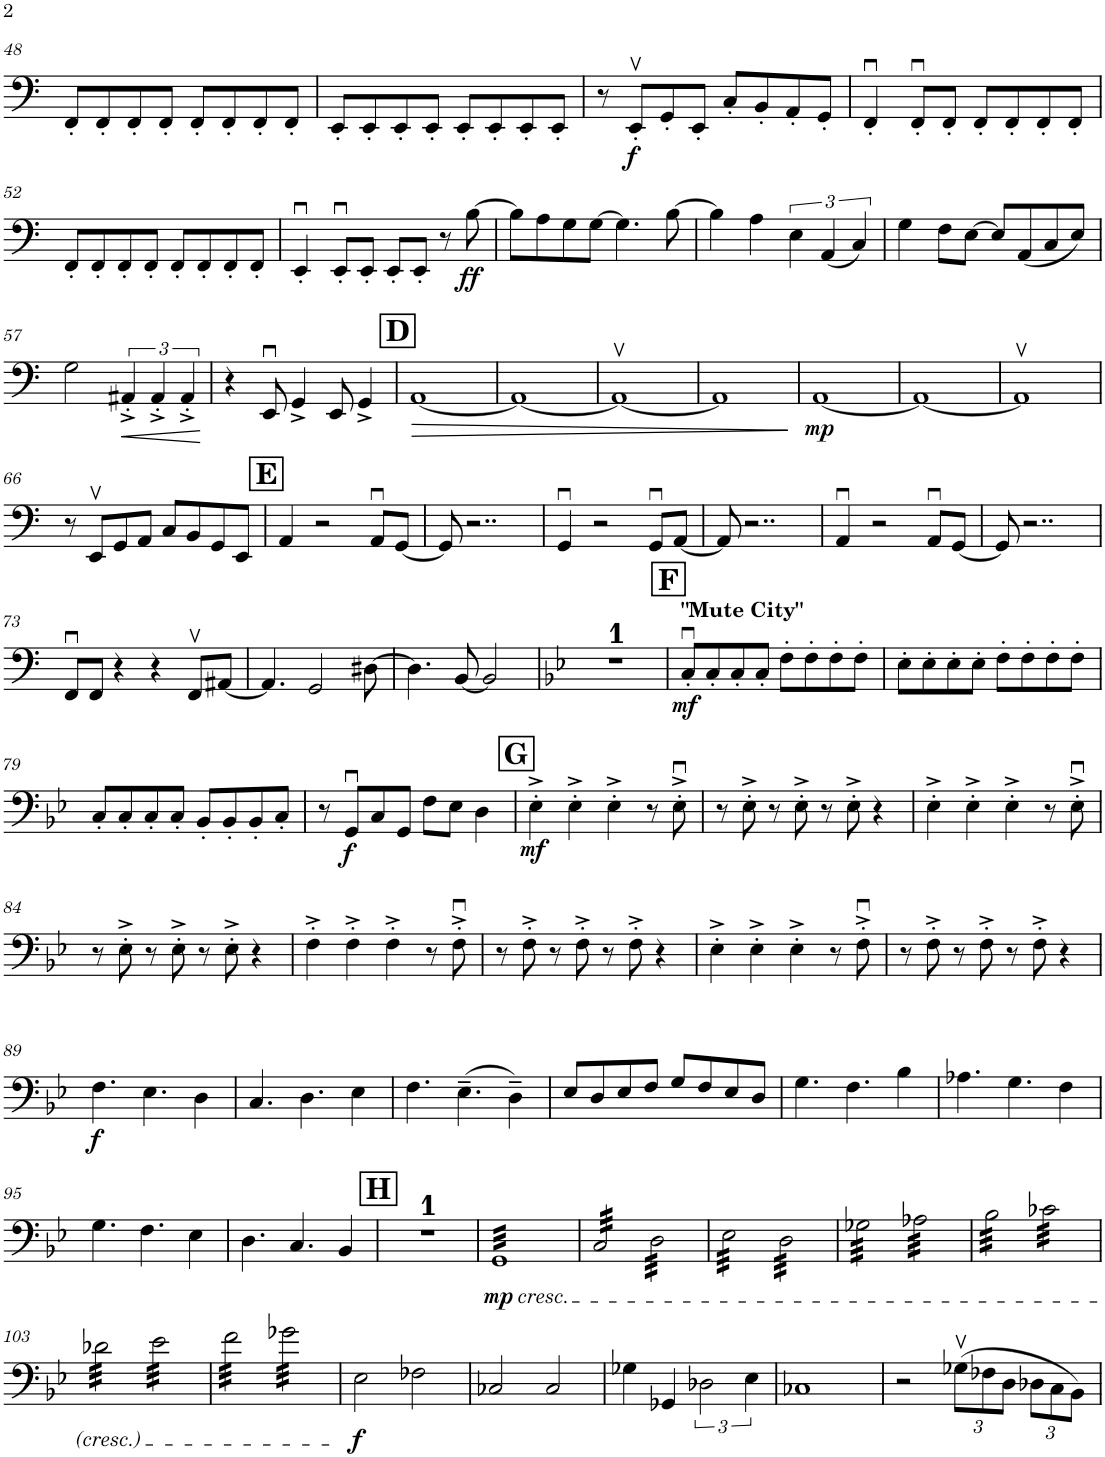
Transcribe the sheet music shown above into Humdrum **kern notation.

**kern	**dynam
*part1	*part1
*staff1	*staff1
*I"Violoncellos	*
*I'Vcs.	*
!!LO:PB:g=z
*clefF4	*
*k[]	*
*M4/4	*
=48	=48
8FF'/L	.
8FF'/	.
8FF'/	.
8FF'/J	.
8FF'/L	.
8FF'/	.
8FF'/	.
8FF'/J	.
=49	=49
8EE'/L	.
8EE'/	.
8EE'/	.
8EE'/J	.
8EE'/L	.
8EE'/	.
8EE'/	.
8EE'/J	.
=50	=50
8r	.
!	!LO:DY:b
8EEv'/L	f
8GG'/	.
8EE'/J	.
8C'/L	.
8BB'/	.
8AA'/	.
8GG'/J	.
=51	=51
4FFu'/	.
8FFu'/L	.
8FF'/J	.
8FF'/L	.
8FF'/	.
8FF'/	.
8FF'/J	.
!!LO:LB:g=z
=52	=52
8FF'/L	.
8FF'/	.
8FF'/	.
8FF'/J	.
8FF'/L	.
8FF'/	.
8FF'/	.
8FF'/J	.
=53	=53
4EEu'/	.
8EEu'/L	.
8EE'/J	.
8EE'/L	.
8EE'/J	.
8r	.
!	!LO:DY:b
[8B\	ff
=54	=54
8B\L]	.
8A\	.
8G\	.
[8G\J	.
4.G\]	.
[8B\	.
=55	=55
4B\]	.
4A\	.
6E\	.
(6AA/	.
6C/)	.
=56	=56
4G\	.
8F\L	.
[8E\J	.
8E/L]	.
(8AA/	.
8C/	.
8E/J)	.
!!LO:LB:g=z
=57	=57
2G\	.
!	!LO:HP:b
6AA#X'^/	<
6AA#'^/	.
6AA#'^/	.
.	[
=58	=58
4r	.
8EEu/	.
4GG^/	.
8EE/	.
4GG^/	.
!!LO:REH:place=s1:a:B:cj:fs=14:t=D
=59	=59
!	!LO:HP:b
[1AA	>
=60	=60
1AA_	.
=61	=61
1AAv_	.
=62	=62
1AA]	.
.	]
=63	=63
!	!LO:DY:b
[1AA	mp
=64	=64
1AA_	.
=65	=65
1AAv]	.
!!LO:LB:g=z
=66	=66
8r	.
8EEv/L	.
8GG/	.
8AA/J	.
8C/L	.
8BB/	.
8GG/	.
8EE/J	.
!!LO:REH:place=s1:a:B:cj:fs=14:t=E
=67	=67
4AA/	.
2r	.
8AAu/L	.
[8GG/J	.
=68	=68
8GG/]	.
2..r	.
=69	=69
4GGu/	.
2r	.
8GGu/L	.
[8AA/J	.
=70	=70
8AA/]	.
2..r	.
=71	=71
4AAu/	.
2r	.
8AAu/L	.
[8GG/J	.
=72	=72
8GG/]	.
2..r	.
!!LO:LB:g=z
=73	=73
8FFu/L	.
8FF/J	.
4r	.
4r	.
8FFv/L	.
[8AA#X/J	.
=74	=74
4.AA#/]	.
2GG/	.
[8D#X\	.
=75	=75
4.D#\]	.
[8BB/	.
2BB/]	.
=76	=76
*k[b-e-]	*
1r	.
!!LO:REH:place=s1:a:B:cj:fs=14:t=F
=77	=77
!LO:TX:a:B:t="Mute City"	!
!	!LO:DY:b
8Cu'/L	mf
8C'/	.
8C'/	.
8C'/J	.
8F'\L	.
8F'\	.
8F'\	.
8F'\J	.
=78	=78
8E-'\L	.
8E-'\	.
8E-'\	.
8E-'\J	.
8F'\L	.
8F'\	.
8F'\	.
8F'\J	.
!!LO:LB:g=z
=79	=79
8C'/L	.
8C'/	.
8C'/	.
8C'/J	.
8BB-'/L	.
8BB-'/	.
8BB-'/	.
8C'/J	.
=80	=80
8r	.
!	!LO:DY:b
8GGu/L	f
8C/	.
8GG/J	.
8F\L	.
8E-\J	.
4D\	.
!!LO:REH:place=s1:a:B:cj:fs=14:t=G
=81	=81
!	!LO:DY:b
4E-'^\	mf
4E-'^\	.
4E-'^\	.
8r	.
8E-u'^\	.
=82	=82
8r	.
8E-'^\	.
8r	.
8E-'^\	.
8r	.
8E-'^\	.
4r	.
=83	=83
4E-'^\	.
4E-'^\	.
4E-'^\	.
8r	.
8E-u'^\	.
!!LO:LB:g=z
=84	=84
8r	.
8E-'^\	.
8r	.
8E-'^\	.
8r	.
8E-'^\	.
4r	.
=85	=85
4F'^\	.
4F'^\	.
4F'^\	.
8r	.
8Fu'^\	.
=86	=86
8r	.
8F'^\	.
8r	.
8F'^\	.
8r	.
8F'^\	.
4r	.
=87	=87
4E-'^\	.
4E-'^\	.
4E-'^\	.
8r	.
8Fu'^\	.
=88	=88
8r	.
8F'^\	.
8r	.
8F'^\	.
8r	.
8F'^\	.
4r	.
!!LO:LB:g=z
=89	=89
!	!LO:DY:b
4.F\	f
4.E-\	.
4D\	.
=90	=90
4.C/	.
4.D\	.
4E-\	.
=91	=91
4.F\	.
(4.E-~\	.
4D~\)	.
=92	=92
8E-/L	.
8D/	.
8E-/	.
8F/J	.
8G/L	.
8F/	.
8E-/	.
8D/J	.
=93	=93
4.G\	.
4.F\	.
4B-\	.
=94	=94
4.A-X\	.
4.G\	.
4F\	.
!!LO:LB:g=z
=95	=95
4.G\	.
4.F\	.
4E-\	.
=96	=96
4.D\	.
4.C/	.
4BB-/	.
!!LO:REH:place=s1:a:B:cj:fs=14:t=H
=97	=97
1r	.
=98	=98
!LO:TX:b:i:t=cresc.	!
!	!LO:DY:b
*tremolo	*
32GGLLL	mp
32GG	.
32GG	.
32GG	.
32GG	.
32GG	.
32GG	.
32GG	.
32GG	.
32GG	.
32GG	.
32GG	.
32GG	.
32GG	.
32GG	.
32GG	.
32GG	.
32GG	.
32GG	.
32GG	.
32GG	.
32GG	.
32GG	.
32GG	.
32GG	.
32GG	.
32GG	.
32GG	.
32GG	.
32GG	.
32GG	.
32GGJJJ	.
=99	=99
32C/LLL	.
32C/	.
32C/	.
32C/	.
32C/	.
32C/	.
32C/	.
32C/	.
32C/	.
32C/	.
32C/	.
32C/	.
32C/	.
32C/	.
32C/	.
32C/JJJ	.
32D\LLL	.
32D\	.
32D\	.
32D\	.
32D\	.
32D\	.
32D\	.
32D\	.
32D\	.
32D\	.
32D\	.
32D\	.
32D\	.
32D\	.
32D\	.
32D\JJJ	.
=100	=100
32E-\LLL	.
32E-\	.
32E-\	.
32E-\	.
32E-\	.
32E-\	.
32E-\	.
32E-\	.
32E-\	.
32E-\	.
32E-\	.
32E-\	.
32E-\	.
32E-\	.
32E-\	.
32E-\JJJ	.
32D\LLL	.
32D\	.
32D\	.
32D\	.
32D\	.
32D\	.
32D\	.
32D\	.
32D\	.
32D\	.
32D\	.
32D\	.
32D\	.
32D\	.
32D\	.
32D\JJJ	.
=101	=101
32G-X\LLL	.
32G-X\	.
32G-X\	.
32G-X\	.
32G-X\	.
32G-X\	.
32G-X\	.
32G-X\	.
32G-X\	.
32G-X\	.
32G-X\	.
32G-X\	.
32G-X\	.
32G-X\	.
32G-X\	.
32G-X\JJJ	.
32A-X\LLL	.
32A-X\	.
32A-X\	.
32A-X\	.
32A-X\	.
32A-X\	.
32A-X\	.
32A-X\	.
32A-X\	.
32A-X\	.
32A-X\	.
32A-X\	.
32A-X\	.
32A-X\	.
32A-X\	.
32A-X\JJJ	.
=102	=102
32B-\LLL	.
32B-\	.
32B-\	.
32B-\	.
32B-\	.
32B-\	.
32B-\	.
32B-\	.
32B-\	.
32B-\	.
32B-\	.
32B-\	.
32B-\	.
32B-\	.
32B-\	.
32B-\JJJ	.
32c-X\LLL	.
32c-X\	.
32c-X\	.
32c-X\	.
32c-X\	.
32c-X\	.
32c-X\	.
32c-X\	.
32c-X\	.
32c-X\	.
32c-X\	.
32c-X\	.
32c-X\	.
32c-X\	.
32c-X\	.
32c-X\JJJ	.
!!LO:LB:g=z
=103	=103
32d-X\LLL	.
32d-X\	.
32d-X\	.
32d-X\	.
32d-X\	.
32d-X\	.
32d-X\	.
32d-X\	.
32d-X\	.
32d-X\	.
32d-X\	.
32d-X\	.
32d-X\	.
32d-X\	.
32d-X\	.
32d-X\JJJ	.
32e-\LLL	.
32e-\	.
32e-\	.
32e-\	.
32e-\	.
32e-\	.
32e-\	.
32e-\	.
32e-\	.
32e-\	.
32e-\	.
32e-\	.
32e-\	.
32e-\	.
32e-\	.
32e-\JJJ	.
=104	=104
32f\LLL	.
32f\	.
32f\	.
32f\	.
32f\	.
32f\	.
32f\	.
32f\	.
32f\	.
32f\	.
32f\	.
32f\	.
32f\	.
32f\	.
32f\	.
32f\JJJ	.
32g-X\LLL	.
32g-X\	.
32g-X\	.
32g-X\	.
32g-X\	.
32g-X\	.
32g-X\	.
32g-X\	.
32g-X\	.
32g-X\	.
32g-X\	.
32g-X\	.
32g-X\	.
32g-X\	.
32g-X\	.
32g-X\JJJ	.
*Xtremolo	*
=105	=105
!	!LO:DY:b
2E-\	f
2F-X\	.
=106	=106
2C-X/	.
2C-/	.
=107	=107
4G-X\	.
4GG-X/	.
3D-X\	.
6E-\	.
=108	=108
1C-X	.
=109	=109
2r	.
*Xbrackettup	*
(12G-Xv\L	.
12F-X\	.
12D\J	.
12D-X\L	.
12C\	.
12BB-\J)	.
=	=
*-	*-
